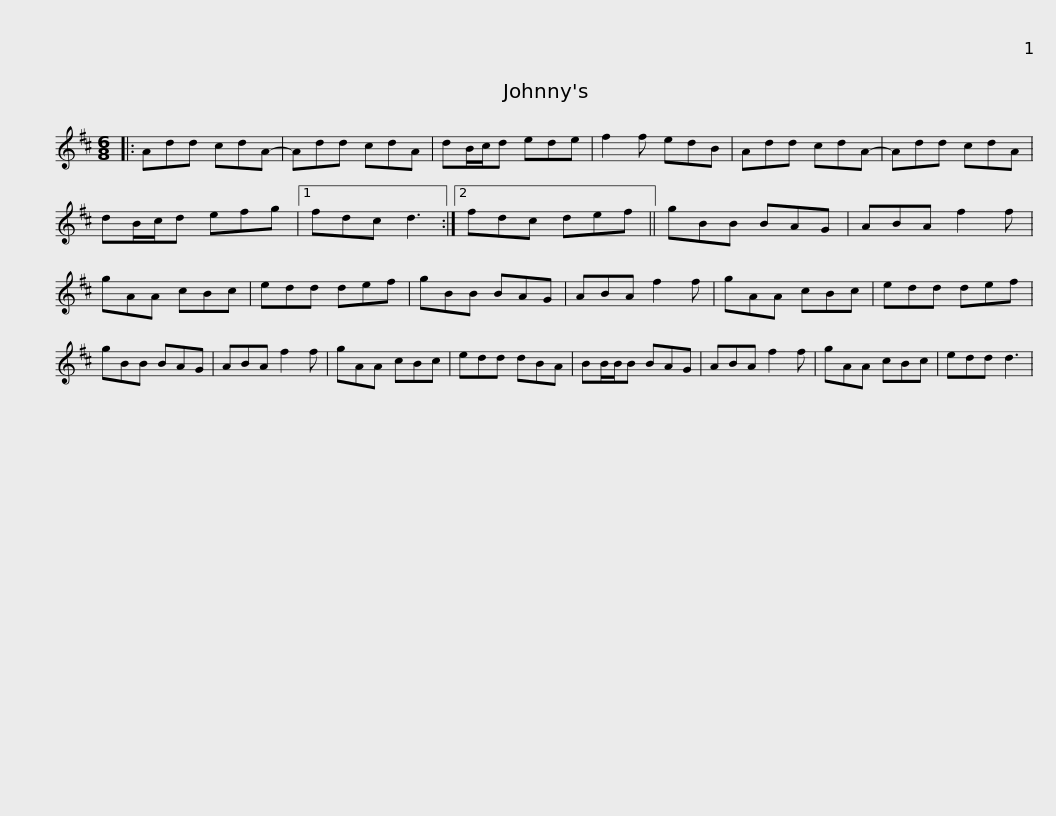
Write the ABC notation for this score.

X:1
L:1/8
M:6/8
I:linebreak $
K:D
V:1 treble
V:1
|: Add cdA- | Add cdA | dB/c/d ede | f2 f edB | Add cdA- | %5
 Add cdA | dB/c/d efg |1$ fdc d3 :|2 fdc def || gBB BAG | %10
 ABA f2 f | gAA cBc | edd def | gBB BAG | ABA f2 f |$ %15
 gAA cBc | edd def | gBB BAG | ABA f2 f | gAA cBc | %20
 edd dBA | BB/B/B BAG |$ ABA f2 f | gAA cBc | edd d3 | %25
